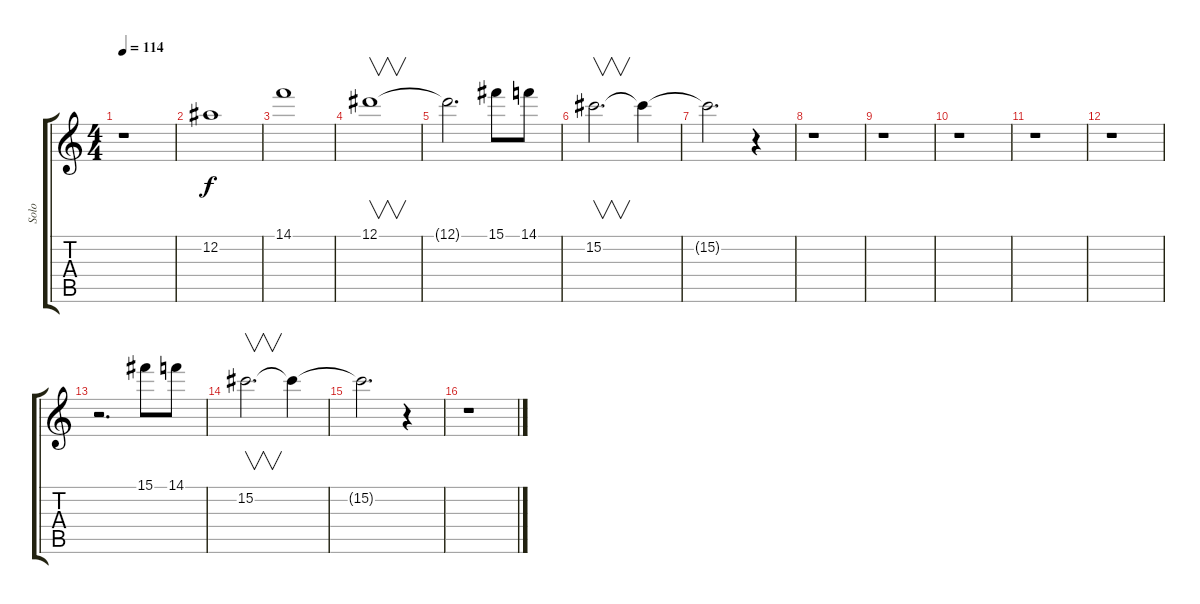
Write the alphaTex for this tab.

\track ("Solo" "Solo") {instrument distortionguitar}
\staff {score tabs}
\tuning (Eb4 Bb3 Gb3 Db3 Ab2 Db2) {hide}
\ts (4 4)
\tempo 114
\clef g2
\ks c
r.1{dy f} |
12.2.1 |
14.1.1 |
12.1.1{v} |
12.1{t}.2{d} 15.1.8 14.1.8 |
15.2.2{v d} 15.2{t}.4 |
15.2{t}.2{d} r.4 |
r.1 |
r.1 |
r.1 |
r.1 |
r.1 |
r.2{d} 15.1.8 14.1.8 |
15.2.2{v d} 15.2{t}.4 |
15.2{t}.2{d} r.4 |
r.1
